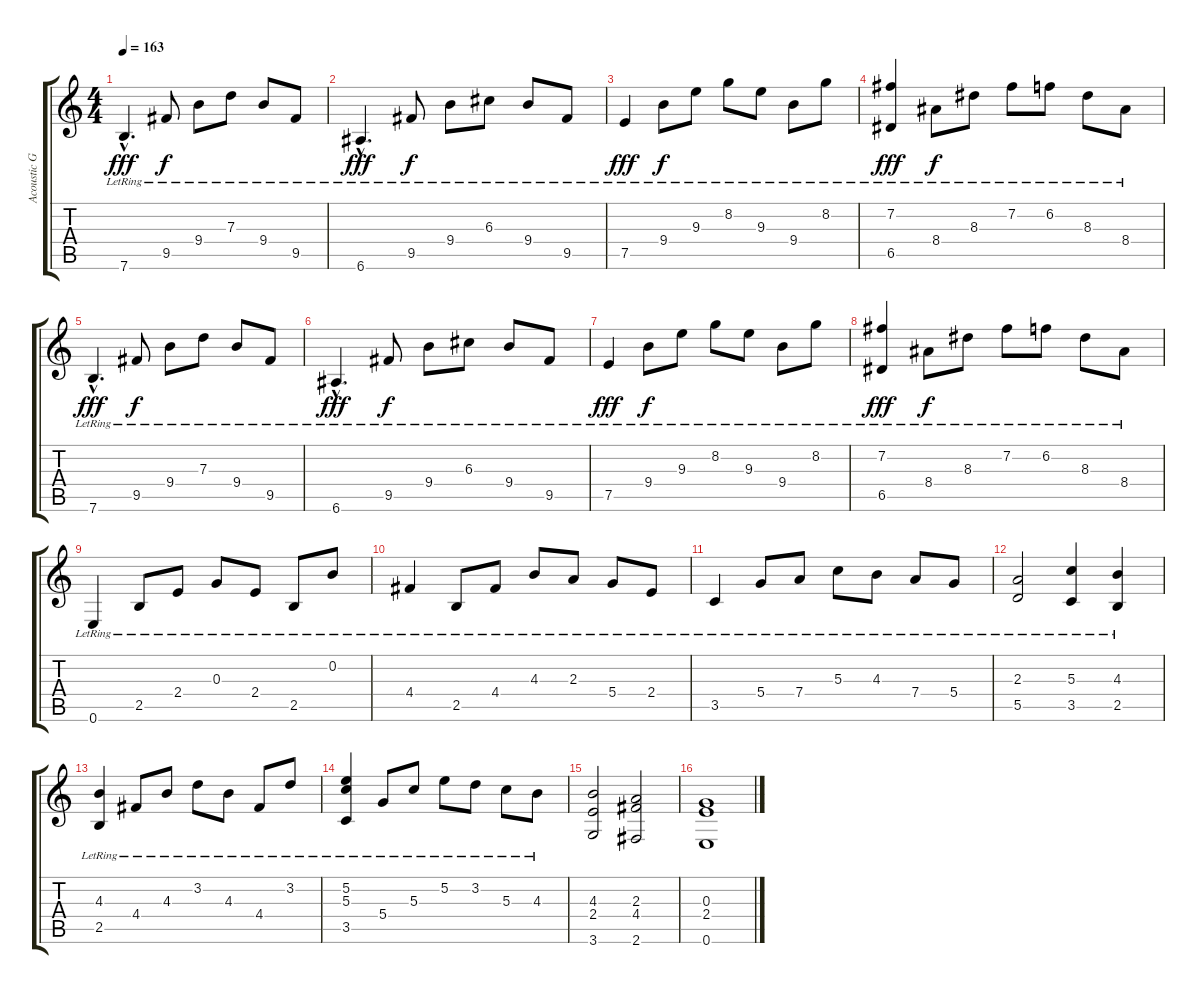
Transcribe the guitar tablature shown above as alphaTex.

\track ("Acoustic Guitar II" "Acoustic G") {instrument acousticguitarnylon}
\staff {score tabs}
\tuning (E4 B3 G3 D3 A2 E2) {hide}
\ts (4 4)
\tempo 163
\clef g2
\ks c
7.6{hac lr}.4{d dy fff volume 8} 9.5{lr}.8{dy f} 9.4{lr}.8 7.3{lr}.8 9.4{lr}.8 9.5{lr}.8 |
6.6{hac lr}.4{d dy fff} 9.5{lr}.8{dy f} 9.4{lr}.8 6.3{lr}.8 9.4{lr}.8 9.5{lr}.8 |
7.5{lr}.4{dy fff} 9.4{lr}.8{dy f} 9.3{lr}.8 8.2{lr}.8 9.3{lr}.8 9.4{lr}.8 8.2{lr}.8 |
(7.2{lr} 6.5{lr}).4{dy fff} 8.4{lr}.8{dy f} 8.3{lr}.8 7.2{lr}.8 6.2{lr}.8 8.3{lr}.8 8.4{lr}.8 |
7.6{hac lr}.4{d dy fff} 9.5{lr}.8{dy f} 9.4{lr}.8 7.3{lr}.8 9.4{lr}.8 9.5{lr}.8 |
6.6{hac lr}.4{d dy fff} 9.5{lr}.8{dy f} 9.4{lr}.8 6.3{lr}.8 9.4{lr}.8 9.5{lr}.8 |
7.5{lr}.4{dy fff} 9.4{lr}.8{dy f} 9.3{lr}.8 8.2{lr}.8 9.3{lr}.8 9.4{lr}.8 8.2{lr}.8 |
(7.2{lr} 6.5{lr}).4{dy fff} 8.4{lr}.8{dy f} 8.3{lr}.8 7.2{lr}.8 6.2{lr}.8 8.3{lr}.8 8.4{lr}.8 |
0.6{lr}.4{volume 10} 2.5{lr}.8 2.4{lr}.8 0.3{lr}.8 2.4{lr}.8 2.5{lr}.8 0.2{lr}.8 |
4.4{lr}.4 2.5{lr}.8 4.4{lr}.8 4.3{lr}.8 2.3{lr}.8 5.4{lr}.8 2.4{lr}.8 |
3.5{lr}.4 5.4{lr}.8 7.4{lr}.8 5.3{lr}.8 4.3{lr}.8 7.4{lr}.8 5.4{lr}.8 |
(2.3{lr} 5.5{lr}).2 (5.3{lr} 3.5{lr}).4 (4.3{lr} 2.5{lr}).4 |
(4.3{lr} 2.5{lr}).4 4.4{lr}.8 4.3{lr}.8 3.2{lr}.8 4.3{lr}.8 4.4{lr}.8 3.2{lr}.8 |
(5.2{lr} 5.3{lr} 3.5{lr}).4 5.4{lr}.8 5.3{lr}.8 5.2{lr}.8 3.2{lr}.8 5.3{lr}.8 4.3{lr}.8 |
(4.3 2.4 3.6).2 (2.3 4.4 2.6).2 |
(0.3 2.4 0.6).1
